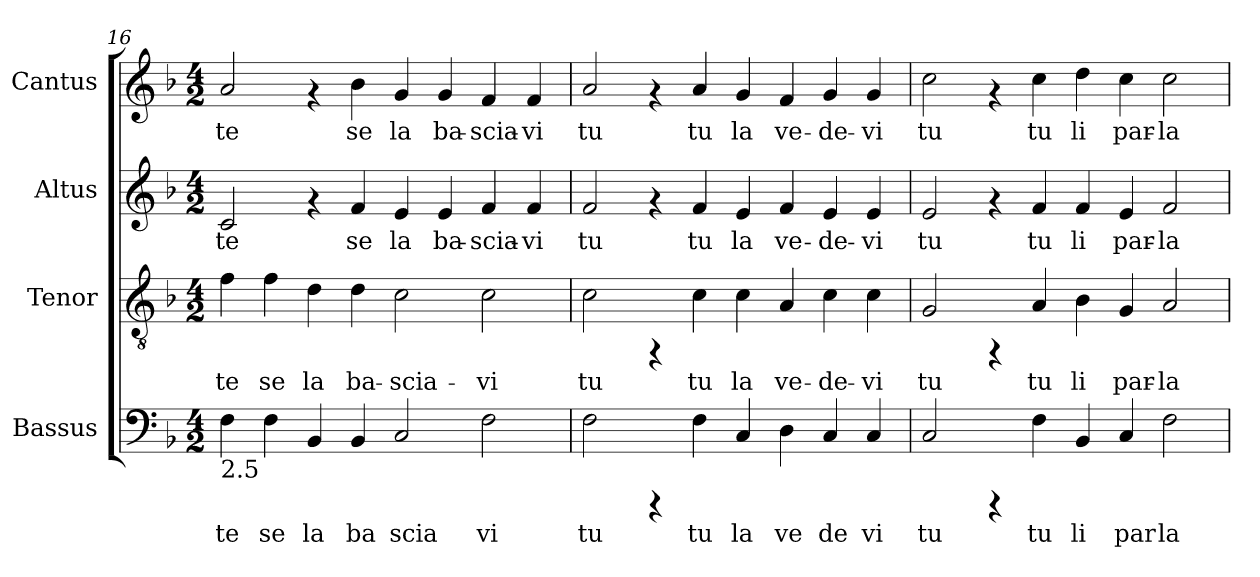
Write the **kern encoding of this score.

**kern	**text	**kern	**text	**kern	**text	**kern	**text
*part4	*part4	*part3	*part3	*part2	*part2	*part1	*part1
*staff4	*staff4	*staff3	*staff3	*staff2	*staff2	*staff1	*staff1
*I"Bassus	*	*I"Tenor	*	*I"Altus	*	*I"Cantus	*
!!LO:PB:g=z
*clefF4	*	*clefGv2	*	*clefG2	*	*clefG2	*
*k[b-]	*	*k[b-]	*	*k[b-]	*	*k[b-]	*
*F:	*	*F:	*	*F:	*	*F:	*
*M4/2	*	*M4/2	*	*M4/2	*	*M4/2	*
=16	=16	=16	=16	=16	=16	=16	=16
!LO:TX:b:t=2.5	!	!	!	!	!	!	!
!	!LO:LY:b:cj	!	!LO:LY:b:cj	!	!LO:LY:b:cj	!	!LO:LY:b:cj
4F\	te	4f\	te	2c/	te	2a/	te
!	!LO:LY:b:cj	!	!LO:LY:b:cj	!	!	!	!
4F\	se	4f\	se	.	.	.	.
!	!LO:LY:b:cj	!	!LO:LY:b:cj	!	!	!	!
4BB-/	la	4d\	la	4rf	.	4rf	.
!	!LO:LY:b:cj	!	!LO:LY:b:cj	!	!LO:LY:b:cj	!	!LO:LY:b:cj
4BB-/	ba	4d\	ba-	4f/	se	4b-\	se
!	!LO:LY:b:cj	!	!LO:LY:b:cj	!	!LO:LY:b:cj	!	!LO:LY:b:cj
2C/	scia	2c\	-scia-	4e/	la	4g/	la
!	!	!	!	!	!LO:LY:b:cj	!	!LO:LY:b:cj
.	.	.	.	4e/	ba-	4g/	ba-
!	!LO:LY:b:cj	!	!LO:LY:b:cj	!	!LO:LY:b:cj	!	!LO:LY:b:cj
2F\	vi	2c\	-vi	4f/	-scia-	4f/	-scia-
!	!	!	!	!	!LO:LY:b:cj	!	!LO:LY:b:cj
.	.	.	.	4f/	-vi	4f/	-vi
=17	=17	=17	=17	=17	=17	=17	=17
!	!LO:LY:b:cj	!	!LO:LY:b:cj	!	!LO:LY:b:cj	!	!LO:LY:b:cj
2F\	tu	2c\	tu	2f/	tu	2a/	tu
4rCCC	.	4rFF	.	4rf	.	4rf	.
!	!LO:LY:b:cj	!	!LO:LY:b:cj	!	!LO:LY:b:cj	!	!LO:LY:b:cj
4F\	tu	4c\	tu	4f/	tu	4a/	tu
!	!LO:LY:b:cj	!	!LO:LY:b:cj	!	!LO:LY:b:cj	!	!LO:LY:b:cj
4C/	la	4c\	la	4e/	la	4g/	la
!	!LO:LY:b:cj	!	!LO:LY:b:cj	!	!LO:LY:b:cj	!	!LO:LY:b:cj
4D\	ve	4A/	ve-	4f/	ve-	4f/	ve-
!	!LO:LY:b:cj	!	!LO:LY:b:cj	!	!LO:LY:b:cj	!	!LO:LY:b:cj
4C/	de	4c\	-de-	4e/	-de-	4g/	-de-
!	!LO:LY:b:cj	!	!LO:LY:b:cj	!	!LO:LY:b:cj	!	!LO:LY:b:cj
4C/	vi	4c\	-vi	4e/	-vi	4g/	-vi
=18	=18	=18	=18	=18	=18	=18	=18
!	!LO:LY:b:cj	!	!LO:LY:b:cj	!	!LO:LY:b:cj	!	!LO:LY:b:cj
2C/	tu	2G/	tu	2e/	tu	2cc\	tu
4rCCC	.	4rFF	.	4rf	.	4rf	.
!	!LO:LY:b:cj	!	!LO:LY:b:cj	!	!LO:LY:b:cj	!	!LO:LY:b:cj
4F\	tu	4A/	tu	4f/	tu	4cc\	tu
!	!LO:LY:b:cj	!	!LO:LY:b:cj	!	!LO:LY:b:cj	!	!LO:LY:b:cj
4BB-/	li	4B-\	li	4f/	li	4dd\	li
!	!LO:LY:b:cj	!	!LO:LY:b:cj	!	!LO:LY:b:cj	!	!LO:LY:b:cj
4C/	par	4G/	par-	4e/	par-	4cc\	par-
!	!LO:LY:b:cj	!	!LO:LY:b:cj	!	!LO:LY:b:cj	!	!LO:LY:b:cj
2F\	la	2A/	-la-	2f/	-la-	2cc\	-la-
=	=	=	=	=	=	=	=
*-	*-	*-	*-	*-	*-	*-	*-
